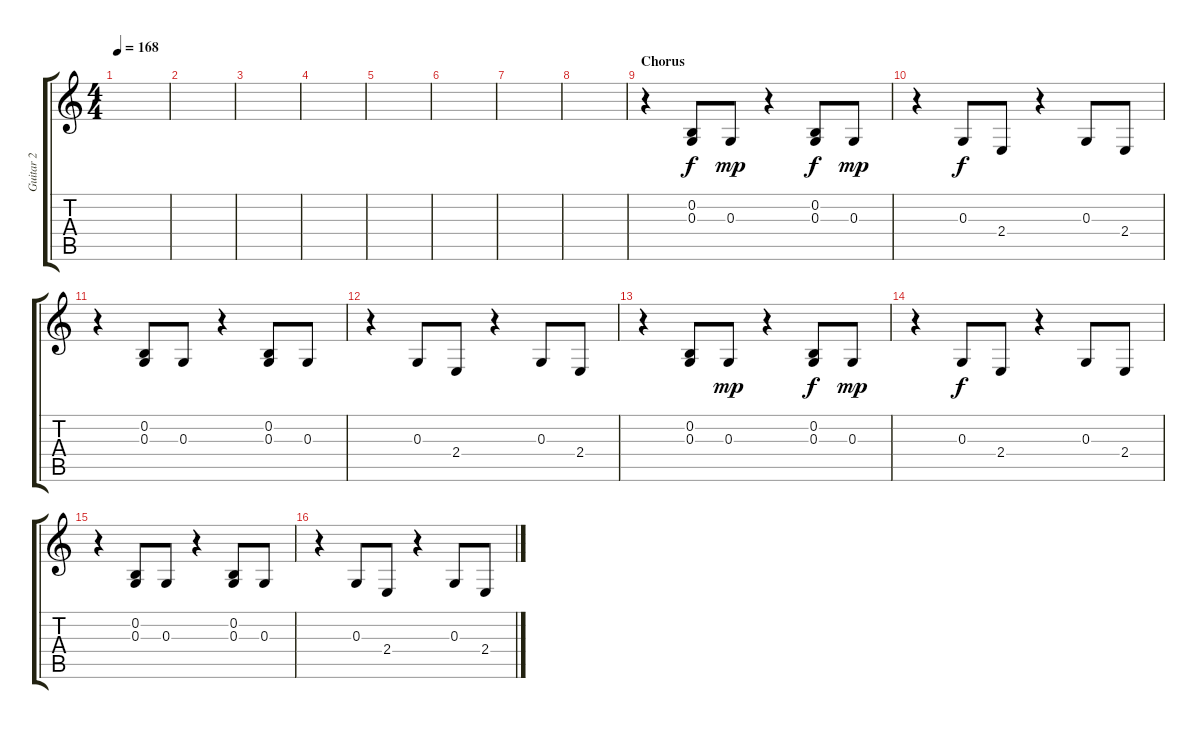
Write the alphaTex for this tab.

\track ("Guitar 2" "Guitar 2") {instrument pad3polysynth}
\staff {score tabs}
\tuning (E4 B3 G3 D3 A2 E2) {hide}
\ts (4 4)
\tempo 168
\clef g2
\ks c
|
|
|
|
|
|
|
|
\section ("" "Chorus")
r.4{volume 12 instrument pad3polysynth} (0.2 0.3).8 0.3.8{dy mp} r.4 (0.2 0.3).8{dy f} 0.3.8{dy mp} |
r.4 0.3.8{dy f} 2.4.8 r.4 0.3.8 2.4.8 |
r.4 (0.2 0.3).8 0.3.8 r.4 (0.2 0.3).8 0.3.8 |
r.4 0.3.8 2.4.8 r.4 0.3.8 2.4.8 |
r.4{volume 12 instrument pad3polysynth} (0.2 0.3).8 0.3.8{dy mp} r.4 (0.2 0.3).8{dy f} 0.3.8{dy mp} |
r.4 0.3.8{dy f} 2.4.8 r.4 0.3.8 2.4.8 |
r.4 (0.2 0.3).8 0.3.8 r.4 (0.2 0.3).8 0.3.8 |
r.4 0.3.8 2.4.8 r.4 0.3.8 2.4.8
